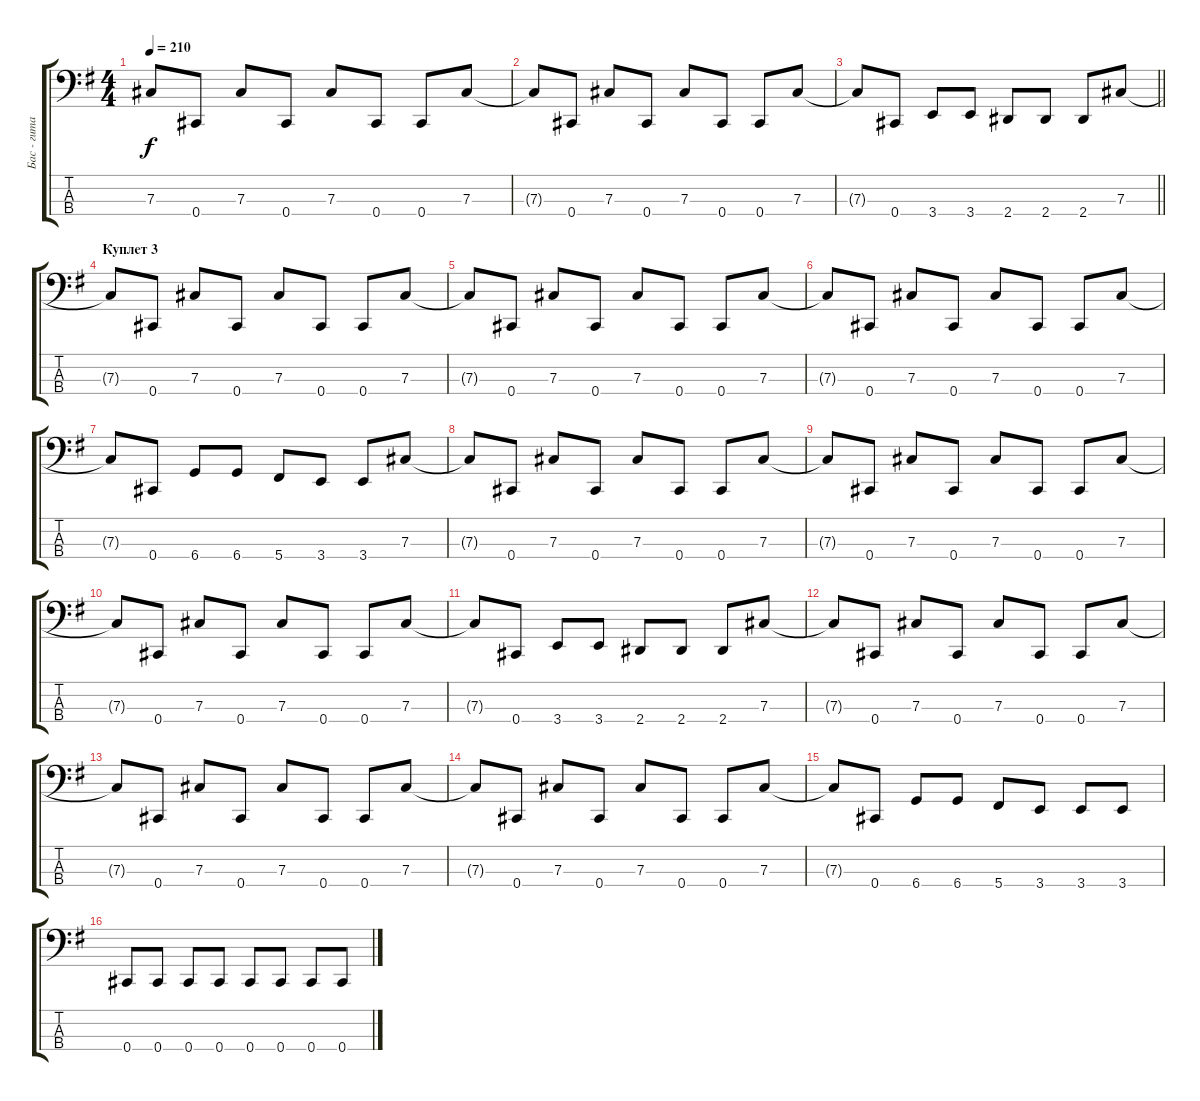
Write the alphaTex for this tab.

\track ("Бас - гитара" "Бас - гита") {instrument electricbassfinger}
\staff {score tabs}
\tuning (E2 B1 Gb1 Db1) {hide}
\ts (4 4)
\tempo 210
\clef f4
\ks g
7.3{t}.8{dy f} 0.4.8 7.3.8 0.4.8 7.3.8 0.4.8 0.4.8 7.3.8 |
7.3{t}.8 0.4.8 7.3.8 0.4.8 7.3.8 0.4.8 0.4.8 7.3.8 |
\barLineRight lightlight
7.3{t}.8 0.4.8 3.4.8 3.4.8 2.4.8 2.4.8 2.4.8 7.3.8 |
\section ("" "Куплет 3")
7.3{t}.8 0.4.8 7.3.8 0.4.8 7.3.8 0.4.8 0.4.8 7.3.8 |
7.3{t}.8 0.4.8 7.3.8 0.4.8 7.3.8 0.4.8 0.4.8 7.3.8 |
7.3{t}.8 0.4.8 7.3.8 0.4.8 7.3.8 0.4.8 0.4.8 7.3.8 |
7.3{t}.8 0.4.8 6.4.8 6.4.8 5.4.8 3.4.8 3.4.8 7.3.8 |
7.3{t}.8 0.4.8 7.3.8 0.4.8 7.3.8 0.4.8 0.4.8 7.3.8 |
7.3{t}.8 0.4.8 7.3.8 0.4.8 7.3.8 0.4.8 0.4.8 7.3.8 |
7.3{t}.8 0.4.8 7.3.8 0.4.8 7.3.8 0.4.8 0.4.8 7.3.8 |
7.3{t}.8 0.4.8 3.4.8 3.4.8 2.4.8 2.4.8 2.4.8 7.3.8 |
7.3{t}.8 0.4.8 7.3.8 0.4.8 7.3.8 0.4.8 0.4.8 7.3.8 |
7.3{t}.8 0.4.8 7.3.8 0.4.8 7.3.8 0.4.8 0.4.8 7.3.8 |
7.3{t}.8 0.4.8 7.3.8 0.4.8 7.3.8 0.4.8 0.4.8 7.3.8 |
7.3{t}.8 0.4.8 6.4.8 6.4.8 5.4.8 3.4.8 3.4.8 3.4.8 |
0.4.8 0.4.8 0.4.8 0.4.8 0.4.8 0.4.8 0.4.8 0.4.8
